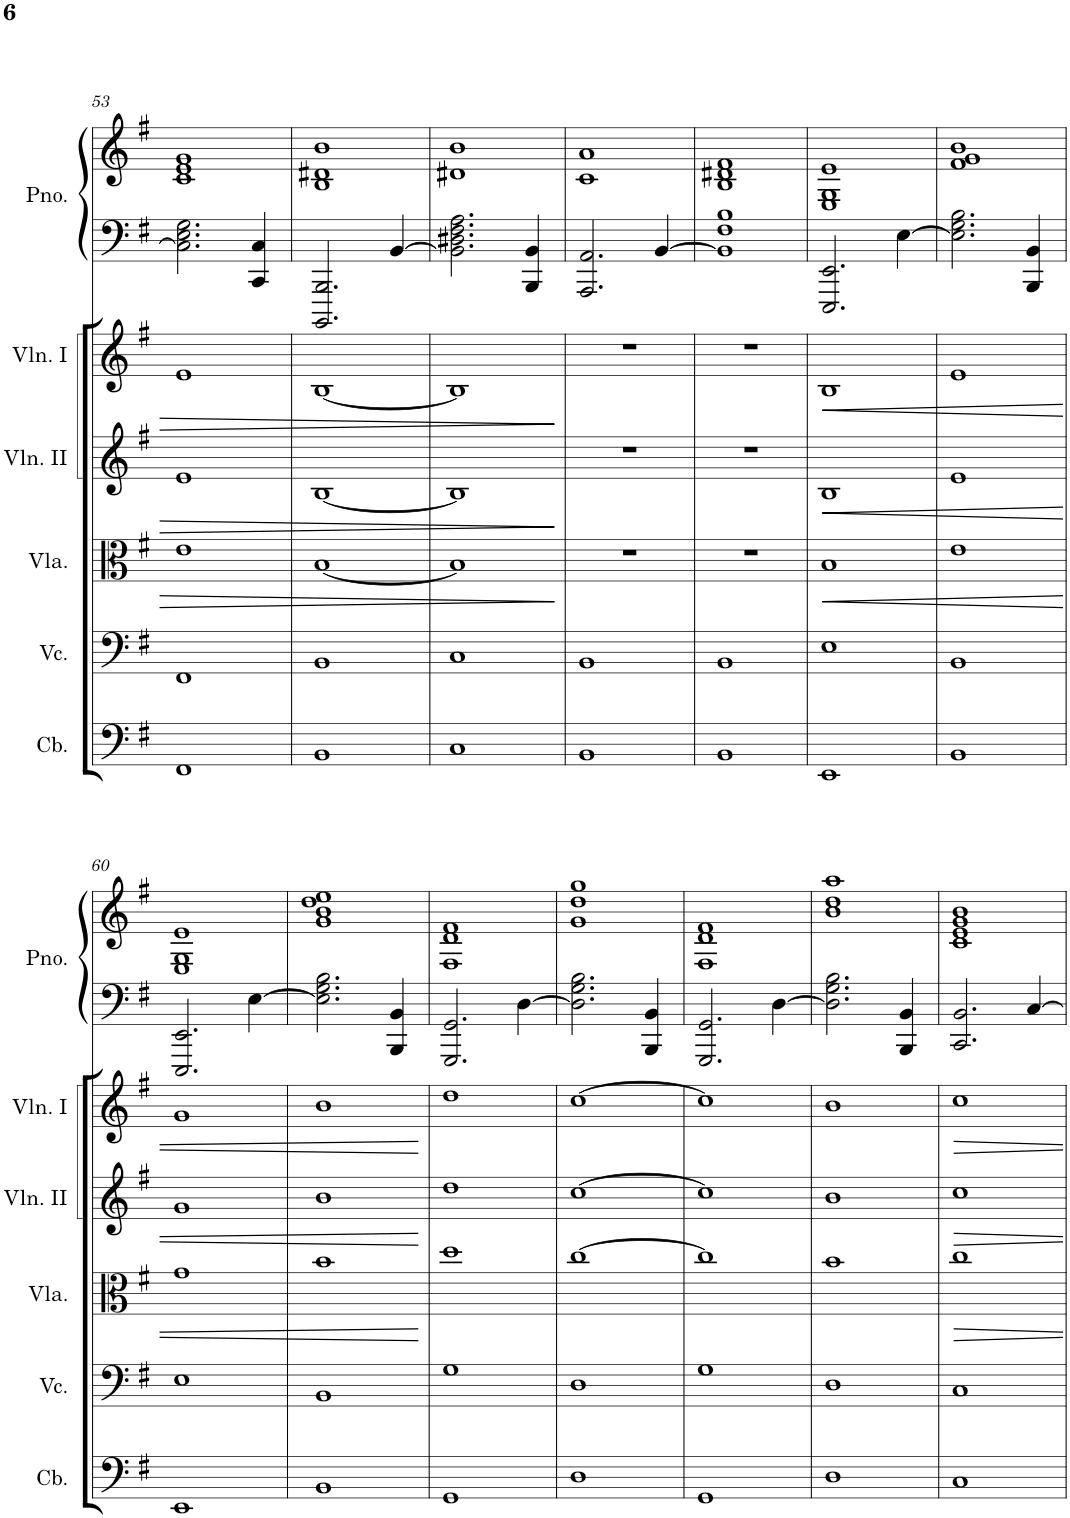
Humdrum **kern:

**kern	**kern	**kern	**dynam	**kern	**dynam	**kern	**dynam	**kern	**kern
*part6	*part5	*part4	*part4	*part3	*part3	*part2	*part2	*part1	*part1
*staff7	*staff6	*staff5	*staff5	*staff4	*staff4	*staff3	*staff3	*staff2	*staff1
*I"Contrabass	*I"Violoncello	*I"Viola	*	*I"Violin II	*	*I"Violin I	*	*I"Piano	*
*I'Cb.	*I'Vc.	*I'Vla.	*	*I'Vln. II	*	*I'Vln. I	*	*I'Pno.	*
!!LO:PB:g=z
*clefF4	*clefF4	*clefC3	*	*clefG2	*	*clefG2	*	*clefF4	*clefG2
*Trd7c12	*	*	*	*	*	*	*	*	*
*k[f#]	*k[f#]	*k[f#]	*	*k[f#]	*	*k[f#]	*	*k[f#]	*k[f#]
*M2/2	*M2/2	*M2/2	*	*M2/2	*	*M2/2	*	*M2/2	*M2/2
*met(c|)	*met(c|)	*met(c|)	*	*met(c|)	*	*met(c|)	*	*met(c|)	*met(c|)
=53	=53	=53	=53	=53	=53	=53	=53	=53	=53
1FF#	1FF#	1e	.	1e	.	1e	.	2.C\] 2.E\ 2.G\	1c 1e 1g
.	.	.	.	.	.	.	.	4CC/ 4C/	.
=54	=54	=54	=54	=54	=54	=54	=54	=54	=54
1BB	1BB	[1B	.	[1B	.	[1B	.	2.BBBB/ 2.BBB/	1B 1d#X 1b
.	.	.	.	.	.	.	.	[4BB/	.
=55	=55	=55	=55	=55	=55	=55	=55	=55	=55
1C	1C	1B]	.	1B]	.	1B]	.	2.BB\] 2.D#X\ 2.F#\ 2.A\	1d#X 1b
.	.	.	.	.	.	.	.	4BBB/ 4BB/	.
=56	=56	=56	=56	=56	=56	=56	=56	=56	=56
1BB	1BB	1r	.	1r	.	1r	.	2.AAA/ 2.AA/	1c 1a
.	.	.	.	.	.	.	.	[4BB/	.
=57	=57	=57	=57	=57	=57	=57	=57	=57	=57
1BB	1BB	1r	.	1r	.	1r	.	1BB] 1F# 1B	1B 1d#X 1f#
=58	=58	=58	=58	=58	=58	=58	=58	=58	=58
!	!	!	!LO:HP:b	!	!LO:HP:b	!	!LO:HP:b	!	!
1EE	1E	1B	<	1B	<	1B	<	2.EEE/ 2.EE/	1E 1G 1e
.	.	.	.	.	.	.	.	[4E\	.
=59	=59	=59	=59	=59	=59	=59	=59	=59	=59
1BB	1BB	1e	.	1e	.	1e	.	2.E\] 2.G\ 2.B\	1f# 1g 1b
.	.	.	.	.	.	.	.	4BBB/ 4BB/	.
!!LO:LB:g=z
=60	=60	=60	=60	=60	=60	=60	=60	=60	=60
1EE	1E	1g	.	1g	.	1g	.	2.EEE/ 2.EE/	1E 1G 1e
.	.	.	.	.	.	.	.	[4E\	.
=61	=61	=61	=61	=61	=61	=61	=61	=61	=61
1BB	1BB	1b	.	1b	.	1b	.	2.E\] 2.G\ 2.B\	1g 1b 1dd 1ee
.	.	.	.	.	.	.	.	4BBB/ 4BB/	.
.	.	.	[	.	[	.	[	.	.
=62	=62	=62	=62	=62	=62	=62	=62	=62	=62
1GG	1G	1dd	.	1dd	.	1dd	.	2.GGG/ 2.GG/	1F# 1d 1f#
.	.	.	.	.	.	.	.	[4D\	.
=63	=63	=63	=63	=63	=63	=63	=63	=63	=63
1D	1D	[1cc	.	[1cc	.	[1cc	.	2.D\] 2.G\ 2.B\	1g 1dd 1gg
.	.	.	.	.	.	.	.	4BBB/ 4BB/	.
=64	=64	=64	=64	=64	=64	=64	=64	=64	=64
1GG	1G	1cc]	.	1cc]	.	1cc]	.	2.GGG/ 2.GG/	1F# 1d 1f#
.	.	.	.	.	.	.	.	[4D\	.
=65	=65	=65	=65	=65	=65	=65	=65	=65	=65
1D	1D	1b	.	1b	.	1b	.	2.D\] 2.G\ 2.B\	1b 1dd 1aa
.	.	.	.	.	.	.	.	4BBB/ 4BB/	.
=66	=66	=66	=66	=66	=66	=66	=66	=66	=66
1C	1C	1cc	.	1cc	.	1cc	.	2.CC/ 2.BB/	1c 1e 1g 1b
.	.	.	.	.	.	.	.	[4C/	.
=	=	=	=	=	=	=	=	=	=
*-	*-	*-	*-	*-	*-	*-	*-	*-	*-
